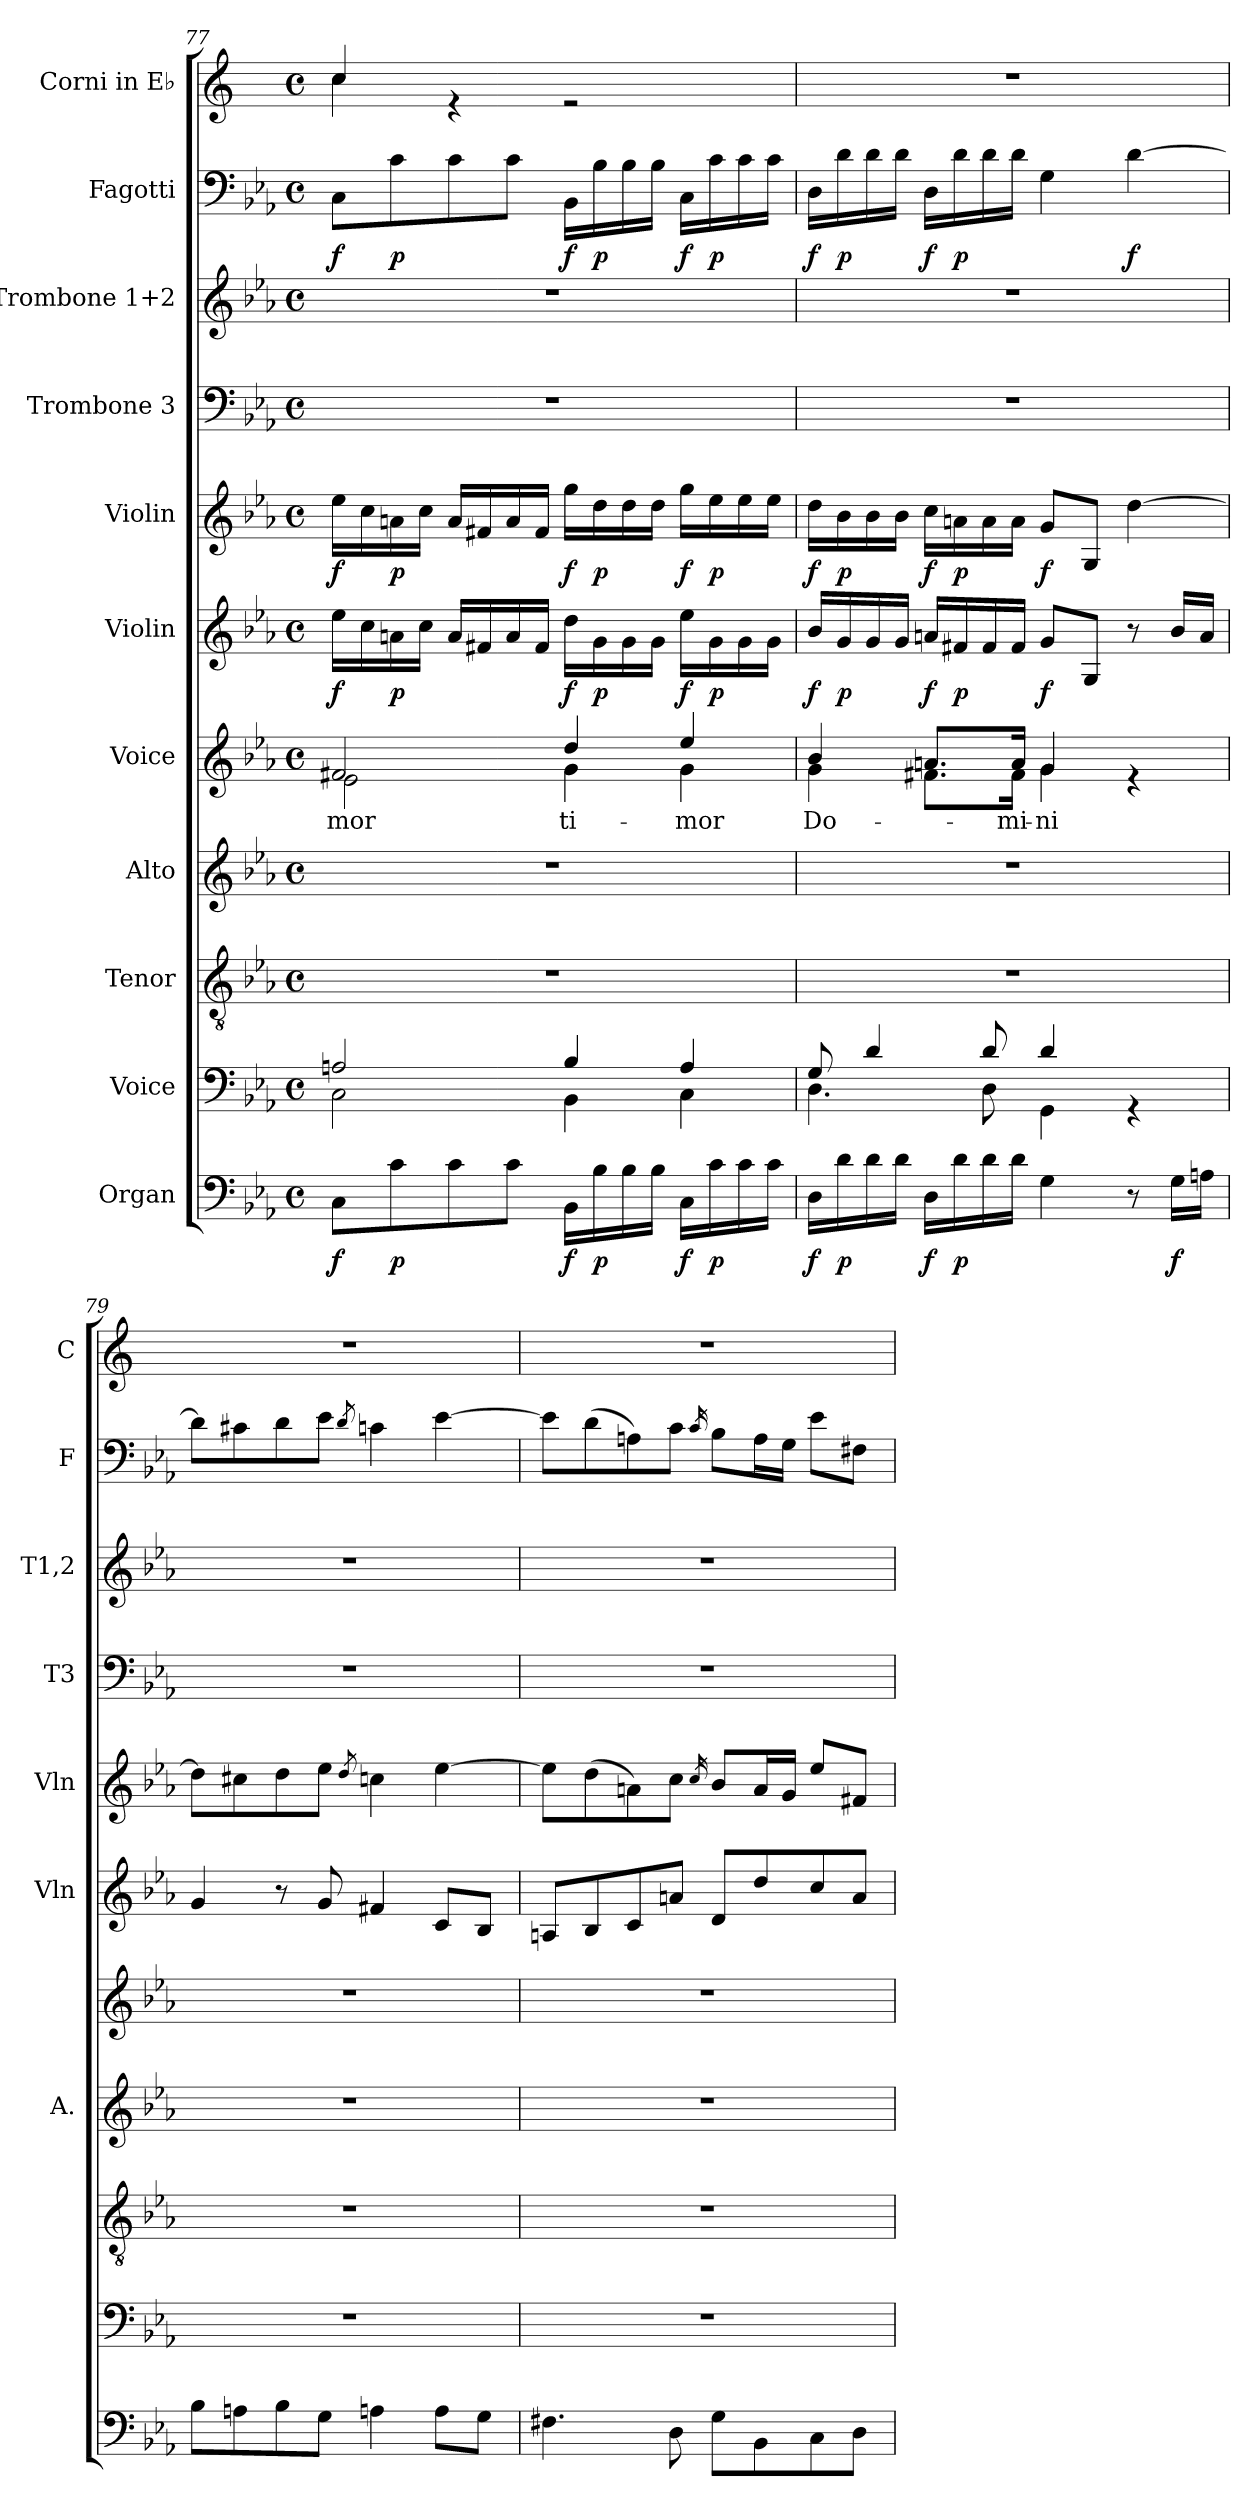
**kern	**dynam	**kern	**kern	**kern	**kern	**text	**kern	**dynam	**kern	**dynam	**kern	**kern	**kern	**dynam	**kern
*part11	*part11	*part10	*part9	*part8	*part7	*part7	*part6	*part6	*part5	*part5	*part4	*part3	*part2	*part2	*part1
*staff11	*staff11	*staff10	*staff9	*staff8	*staff7	*staff7	*staff6	*staff6	*staff5	*staff5	*staff4	*staff3	*staff2	*staff2	*staff1
*I"Organ	*	*I"Voice	*I"Tenor	*I"Alto	*I"Voice	*	*I"Violin	*	*I"Violin	*	*I"Trombone 3	*I"Trombone 1+2	*I"Fagotti	*	*I"Corni in E♭
*	*	*	*	*I'A.	*	*	*I'Vln	*	*I'Vln	*	*I'T3	*I'T1,2	*I'F	*	*I'C
*clefF4	*	*clefF4	*clefGv2	*clefG2	*clefG2	*	*clefG2	*	*clefG2	*	*clefF4	*clefG2	*clefF4	*	*clefG2
*	*	*	*	*	*	*	*	*	*	*	*	*	*	*	*ITrd5c9
*k[b-e-a-]	*	*k[b-e-a-]	*k[b-e-a-]	*k[b-e-a-]	*k[b-e-a-]	*	*k[b-e-a-]	*	*k[b-e-a-]	*	*k[b-e-a-]	*k[b-e-a-]	*k[b-e-a-]	*	*k[b-e-a-]
*M4/4	*	*M4/4	*M4/4	*M4/4	*M4/4	*	*M4/4	*	*M4/4	*	*M4/4	*M4/4	*M4/4	*	*M4/4
*met(c)	*	*met(c)	*met(c)	*met(c)	*met(c)	*	*met(c)	*	*met(c)	*	*met(c)	*met(c)	*met(c)	*	*met(c)
=77	=77	=77	=77	=77	=77	=77	=77	=77	=77	=77	=77	=77	=77	=77	=77
*	*	*^	*	*	*^	*	*	*	*	*	*	*	*	*	*
!	!LO:DY:b	!	!	!	!	!	!	!LO:LY:b	!	!LO:DY:b	!	!LO:DY:b	!	!	!	!LO:DY:b	!
*	*	*	*	*	*	*	*	*	*	*	*	*	*	*	*	*	*^
8C\L	f	2An/	2C\	1r	1r	2f#X/	2e-\	-mor	16ee-\LL	f	16ee-\LL	f	1r	1r	8C\L	f	4e-/	4e-\
.	.	.	.	.	.	.	.	.	16cc\	.	16cc\	.	.	.	.	.	.	.
!	!LO:DY:b	!	!	!	!	!	!	!	!	!LO:DY:b	!	!LO:DY:b	!	!	!	!LO:DY:b	!	!
8c\	p	.	.	.	.	.	.	.	16an\	p	16an\	p	.	.	8c\	p	.	.
.	.	.	.	.	.	.	.	.	16cc\JJ	.	16cc\JJ	.	.	.	.	.	.	.
8c\	.	.	.	.	.	.	.	.	16a/LL	.	16a/LL	.	.	.	8c\	.	4re	2.ryy
.	.	.	.	.	.	.	.	.	16f#X/	.	16f#X/	.	.	.	.	.	.	.
8c\J	.	.	.	.	.	.	.	.	16a/	.	16a/	.	.	.	8c\J	.	.	.
.	.	.	.	.	.	.	.	.	16f#/JJ	.	16f#/JJ	.	.	.	.	.	.	.
!	!LO:DY:b	!	!	!	!	!	!	!LO:LY:b	!	!LO:DY:b	!	!LO:DY:b	!	!	!	!LO:DY:b	!	!
16BB-\LL	f	4B-/	4BB-\	.	.	4dd/	4g\	ti-	16dd\LL	f	16gg\LL	f	.	.	16BB-\LL	f	2re	.
!	!LO:DY:b	!	!	!	!	!	!	!	!	!LO:DY:b	!	!LO:DY:b	!	!	!	!LO:DY:b	!	!
16B-\	p	.	.	.	.	.	.	.	16g\	p	16dd\	p	.	.	16B-\	p	.	.
16B-\	.	.	.	.	.	.	.	.	16g\	.	16dd\	.	.	.	16B-\	.	.	.
16B-\JJ	.	.	.	.	.	.	.	.	16g\JJ	.	16dd\JJ	.	.	.	16B-\JJ	.	.	.
!	!LO:DY:b	!	!	!	!	!	!	!LO:LY:b	!	!LO:DY:b	!	!LO:DY:b	!	!	!	!LO:DY:b	!	!
16C\LL	f	4A/	4C\	.	.	4ee-/	4g\	-mor	16ee-\LL	f	16gg\LL	f	.	.	16C\LL	f	.	.
!	!LO:DY:b	!	!	!	!	!	!	!	!	!LO:DY:b	!	!LO:DY:b	!	!	!	!LO:DY:b	!	!
16c\	p	.	.	.	.	.	.	.	16g\	p	16ee-\	p	.	.	16c\	p	.	.
16c\	.	.	.	.	.	.	.	.	16g\	.	16ee-\	.	.	.	16c\	.	.	.
16c\JJ	.	.	.	.	.	.	.	.	16g\JJ	.	16ee-\JJ	.	.	.	16c\JJ	.	.	.
*	*	*	*	*	*	*	*	*	*	*	*	*	*	*	*	*	*v	*v
!!LO:PB:g=z
=78	=78	=78	=78	=78	=78	=78	=78	=78	=78	=78	=78	=78	=78	=78	=78	=78	=78
!	!LO:DY:b	!	!	!	!	!	!	!LO:LY:b	!	!LO:DY:b	!	!LO:DY:b	!	!	!	!LO:DY:b	!
16D\LL	f	8G/	4.D\	1r	1r	4b-/	4g\	Do-	16b-/LL	f	16dd\LL	f	1r	1r	16D\LL	f	1r
!	!LO:DY:b	!	!	!	!	!	!	!	!	!LO:DY:b	!	!LO:DY:b	!	!	!	!LO:DY:b	!
16d\	p	.	.	.	.	.	.	.	16g/	p	16b-\	p	.	.	16d\	p	.
16d\	.	4d/	.	.	.	.	.	.	16g/	.	16b-\	.	.	.	16d\	.	.
16d\JJ	.	.	.	.	.	.	.	.	16g/JJ	.	16b-\JJ	.	.	.	16d\JJ	.	.
!	!LO:DY:b	!	!	!	!	!	!	!	!	!LO:DY:b	!	!LO:DY:b	!	!	!	!LO:DY:b	!
16D\LL	f	.	.	.	.	8.an/L	8.f#X\L	.	16an/LL	f	16cc\LL	f	.	.	16D\LL	f	.
!	!LO:DY:b	!	!	!	!	!	!	!	!	!LO:DY:b	!	!LO:DY:b	!	!	!	!LO:DY:b	!
16d\	p	.	.	.	.	.	.	.	16f#X/	p	16an\	p	.	.	16d\	p	.
16d\	.	8d/	8D\	.	.	.	.	.	16f#/	.	16a\	.	.	.	16d\	.	.
!	!	!	!	!	!	!	!	!LO:LY:b	!	!	!	!	!	!	!	!	!
16d\JJ	.	.	.	.	.	16a/Jk	16f#\Jk	-mi-	16f#/JJ	.	16a\JJ	.	.	.	16d\JJ	.	.
!	!	!	!	!	!	!	!	!LO:LY:b	!	!LO:DY:b	!	!LO:DY:b	!	!	!	!	!
4G\	.	4d/	4GG\	.	.	4g/	4g\	-ni	8g/L	f	8g/L	f	.	.	4G\	.	.
.	.	.	.	.	.	.	.	.	8G/J	.	8G/J	.	.	.	.	.	.
!	!	!	!	!	!	!	!	!	!	!	!	!	!	!	!	!LO:DY:b	!
8r	.	4rGG	4ryy	.	.	4re	4ryy	.	8r	.	[4dd\	.	.	.	[4d\	f	.
!	!LO:DY:b	!	!	!	!	!	!	!	!	!	!	!	!	!	!	!	!
16G\LL	f	.	.	.	.	.	.	.	16b-/LL	.	.	.	.	.	.	.	.
16An\JJ	.	.	.	.	.	.	.	.	16a/JJ	.	.	.	.	.	.	.	.
*	*	*v	*v	*	*	*v	*v	*	*	*	*	*	*	*	*	*	*
=79	=79	=79	=79	=79	=79	=79	=79	=79	=79	=79	=79	=79	=79	=79	=79
8B-\L	.	1r	1r	1r	1r	.	4g/	.	8dd\L]	.	1r	1r	8d\L]	.	1r
8An\	.	.	.	.	.	.	.	.	8cc#X\	.	.	.	8c#X\	.	.
8B-\	.	.	.	.	.	.	8r	.	8dd\	.	.	.	8d\	.	.
8G\J	.	.	.	.	.	.	8g/	.	8ee-\J	.	.	.	8e-\J	.	.
.	.	.	.	.	.	.	.	.	8qdd/	.	.	.	8qd/	.	.
4An\	.	.	.	.	.	.	4f#X/	.	4ccn\	.	.	.	4cn\	.	.
8A\L	.	.	.	.	.	.	8c/L	.	[4ee-\	.	.	.	[4e-\	.	.
8G\J	.	.	.	.	.	.	8B-/J	.	.	.	.	.	.	.	.
=80	=80	=80	=80	=80	=80	=80	=80	=80	=80	=80	=80	=80	=80	=80	=80
4.F#X\	.	1r	1r	1r	1r	.	8An/L	.	8ee-\L]	.	1r	1r	8e-\L]	.	1r
.	.	.	.	.	.	.	8B-/	.	(8dd\	.	.	.	(8d\	.	.
.	.	.	.	.	.	.	8c/	.	8an\)	.	.	.	8An\)	.	.
8D\	.	.	.	.	.	.	8an/J	.	8cc\J	.	.	.	8c\J	.	.
.	.	.	.	.	.	.	.	.	16qcc/	.	.	.	16qc/	.	.
8G\L	.	.	.	.	.	.	8d/L	.	8b-/L	.	.	.	8B-\L	.	.
8BB-\	.	.	.	.	.	.	8dd/	.	16a/L	.	.	.	16A\L	.	.
.	.	.	.	.	.	.	.	.	16g/JJ	.	.	.	16G\JJ	.	.
8C\	.	.	.	.	.	.	8cc/	.	8ee-/L	.	.	.	8e-\L	.	.
8D\J	.	.	.	.	.	.	8a/J	.	8f#X/J	.	.	.	8F#X\J	.	.
=	=	=	=	=	=	=	=	=	=	=	=	=	=	=	=
*-	*-	*-	*-	*-	*-	*-	*-	*-	*-	*-	*-	*-	*-	*-	*-
